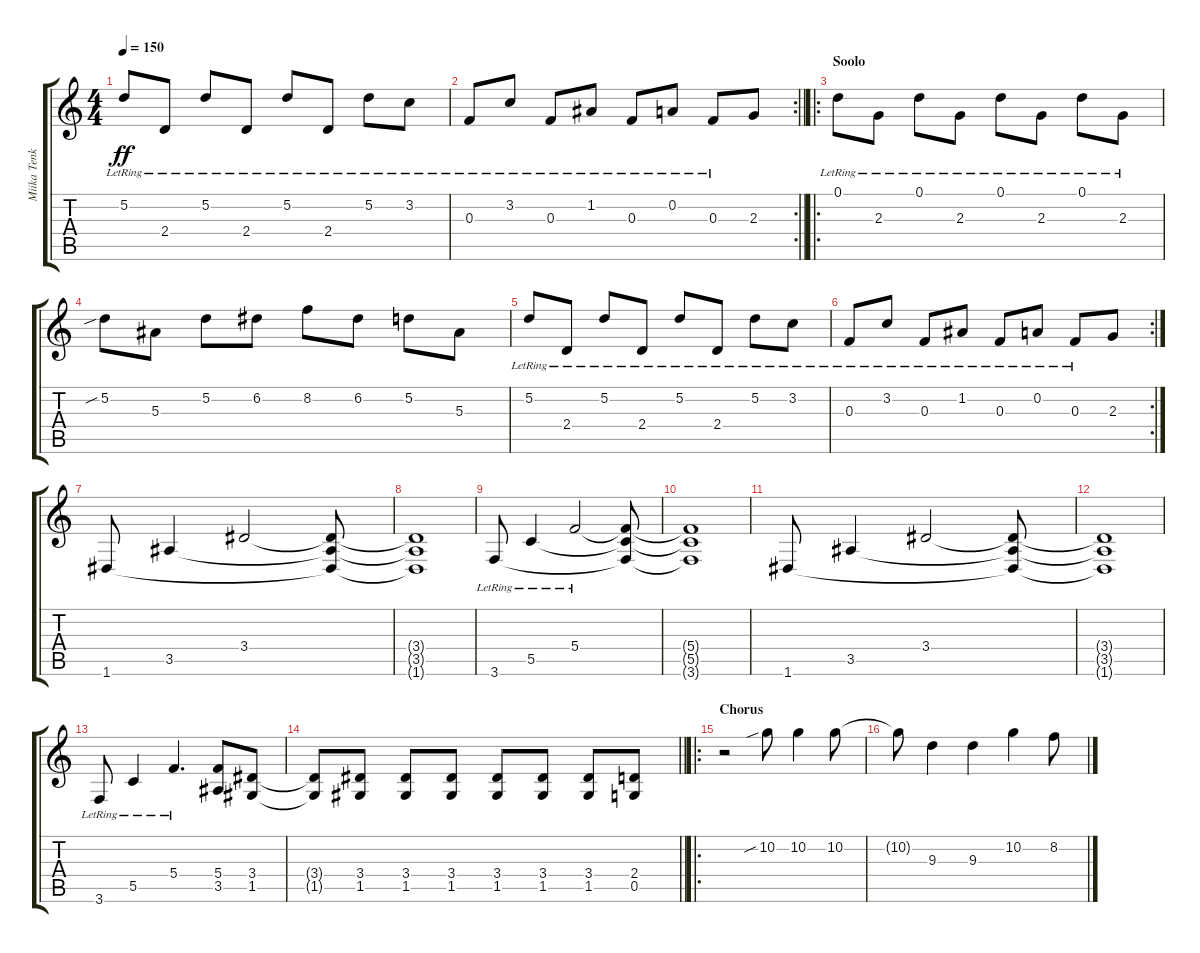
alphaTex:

\track ("Miika Tenkula" "Miika Tenk") {instrument distortionguitar}
\staff {score tabs}
\tuning (D4 A3 F3 C3 G2 D2) {hide}
\ts (4 4)
\tempo 150
\clef g2
\ks c
5.2{lr}.8{dy ff} 2.4{lr}.8 5.2{lr}.8 2.4{lr}.8 5.2{lr}.8 2.4{lr}.8 5.2{lr}.8 3.2{lr}.8 |
\rc 2
\barLineRight lightlight
0.3{lr}.8 3.2{lr}.8 0.3{lr}.8 1.2{lr}.8 0.3{lr}.8 0.2{lr}.8 0.3{lr}.8 2.3.8 |
\ro
\section ("" "Soolo")
0.1{lr}.8 2.3{lr}.8 0.1{lr}.8 2.3{lr}.8 0.1{lr}.8 2.3{lr}.8 0.1{lr}.8 2.3{lr}.8 |
5.2{sib}.8 5.3.8 5.2.8 6.2.8 8.2.8 6.2.8 5.2.8 5.3.8 |
5.2{lr}.8 2.4{lr}.8 5.2{lr}.8 2.4{lr}.8 5.2{lr}.8 2.4{lr}.8 5.2{lr}.8 3.2{lr}.8 |
\rc 2
0.3{lr}.8 3.2{lr}.8 0.3{lr}.8 1.2{lr}.8 0.3{lr}.8 0.2{lr}.8 0.3{lr}.8 2.3.8 |
1.6.8 3.5.4 3.4.2 (3.4{t} 3.5{t} 1.6{t}).8 |
(3.4{t} 3.5{t} 1.6{t}).1 |
3.6{lr}.8 5.5{lr}.4 5.4{lr}.2 (5.4{t} 5.5{t} 3.6{t}).8 |
(5.4{t} 5.5{t} 3.6{t}).1 |
1.6.8 3.5.4 3.4.2 (3.4{t} 3.5{t} 1.6{t}).8 |
(3.4{t} 3.5{t} 1.6{t}).1 |
3.6{lr}.8 5.5{lr}.4 5.4{lr}.4{d} (5.4 3.5).8 (3.4 1.5).8 |
\barLineRight lightlight
(3.4{t} 1.5{t}).8 (3.4 1.5).8 (3.4 1.5).8 (3.4 1.5).8 (3.4 1.5).8 (3.4 1.5).8 (3.4 1.5).8 (2.4 0.5).8 |
\ro
\section ("" "Chorus")
r.2 10.2{sib}.8 10.2.4 10.2.8 |
10.2{t}.8 9.3.4 9.3.4 10.2.4 8.2.8
